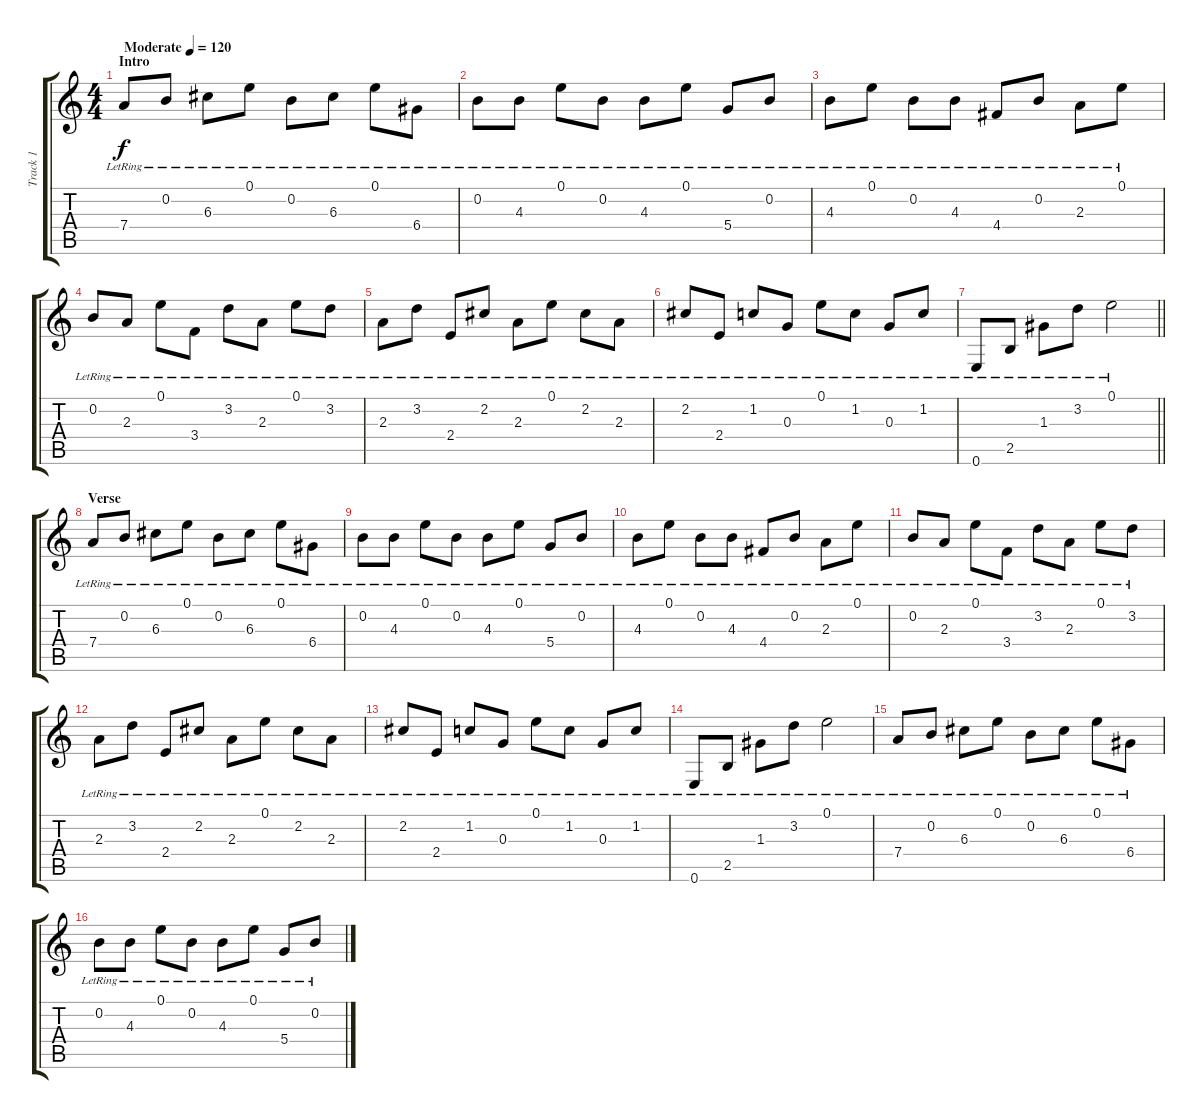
\track ("Track 1" "Track 1") {instrument acousticguitarsteel}
\staff {score tabs}
\tuning (E4 B3 G3 D3 A2 E2) {hide}
\ts (4 4)
\section ("" "Intro")
\tempo (120 "Moderate")
\clef g2
\ks c
7.4{lr}.8{dy f instrument acousticguitarsteel} 0.2{lr}.8 6.3{lr}.8 0.1{lr}.8 0.2{lr}.8 6.3{lr}.8 0.1{lr}.8 6.4{lr}.8 |
0.2{lr}.8 4.3{lr}.8 0.1{lr}.8 0.2{lr}.8 4.3{lr}.8 0.1{lr}.8 5.4{lr}.8 0.2{lr}.8 |
4.3{lr}.8 0.1{lr}.8 0.2{lr}.8 4.3{lr}.8 4.4{lr}.8 0.2{lr}.8 2.3{lr}.8 0.1{lr}.8 |
0.2{lr}.8 2.3{lr}.8 0.1{lr}.8 3.4{lr}.8 3.2{lr}.8 2.3{lr}.8 0.1{lr}.8 3.2{lr}.8 |
2.3{lr}.8 3.2{lr}.8 2.4{lr}.8 2.2{lr}.8 2.3{lr}.8 0.1{lr}.8 2.2{lr}.8 2.3{lr}.8 |
2.2{lr}.8 2.4{lr}.8 1.2{lr}.8 0.3{lr}.8 0.1{lr}.8 1.2{lr}.8 0.3{lr}.8 1.2{lr}.8 |
\barLineRight lightlight
0.6{lr}.8 2.5{lr}.8 1.3{lr}.8 3.2{lr}.8 0.1{lr}.2 |
\section ("" "Verse")
7.4{lr}.8 0.2{lr}.8 6.3{lr}.8 0.1{lr}.8 0.2{lr}.8 6.3{lr}.8 0.1{lr}.8 6.4{lr}.8 |
0.2{lr}.8 4.3{lr}.8 0.1{lr}.8 0.2{lr}.8 4.3{lr}.8 0.1{lr}.8 5.4{lr}.8 0.2{lr}.8 |
4.3{lr}.8 0.1{lr}.8 0.2{lr}.8 4.3{lr}.8 4.4{lr}.8 0.2{lr}.8 2.3{lr}.8 0.1{lr}.8 |
0.2{lr}.8 2.3{lr}.8 0.1{lr}.8 3.4{lr}.8 3.2{lr}.8 2.3{lr}.8 0.1{lr}.8 3.2{lr}.8 |
2.3{lr}.8 3.2{lr}.8 2.4{lr}.8 2.2{lr}.8 2.3{lr}.8 0.1{lr}.8 2.2{lr}.8 2.3{lr}.8 |
2.2{lr}.8 2.4{lr}.8 1.2{lr}.8 0.3{lr}.8 0.1{lr}.8 1.2{lr}.8 0.3{lr}.8 1.2{lr}.8 |
0.6{lr}.8 2.5{lr}.8 1.3{lr}.8 3.2{lr}.8 0.1{lr}.2 |
7.4{lr}.8 0.2{lr}.8 6.3{lr}.8 0.1{lr}.8 0.2{lr}.8 6.3{lr}.8 0.1{lr}.8 6.4{lr}.8 |
0.2{lr}.8 4.3{lr}.8 0.1{lr}.8 0.2{lr}.8 4.3{lr}.8 0.1{lr}.8 5.4{lr}.8 0.2{lr}.8
